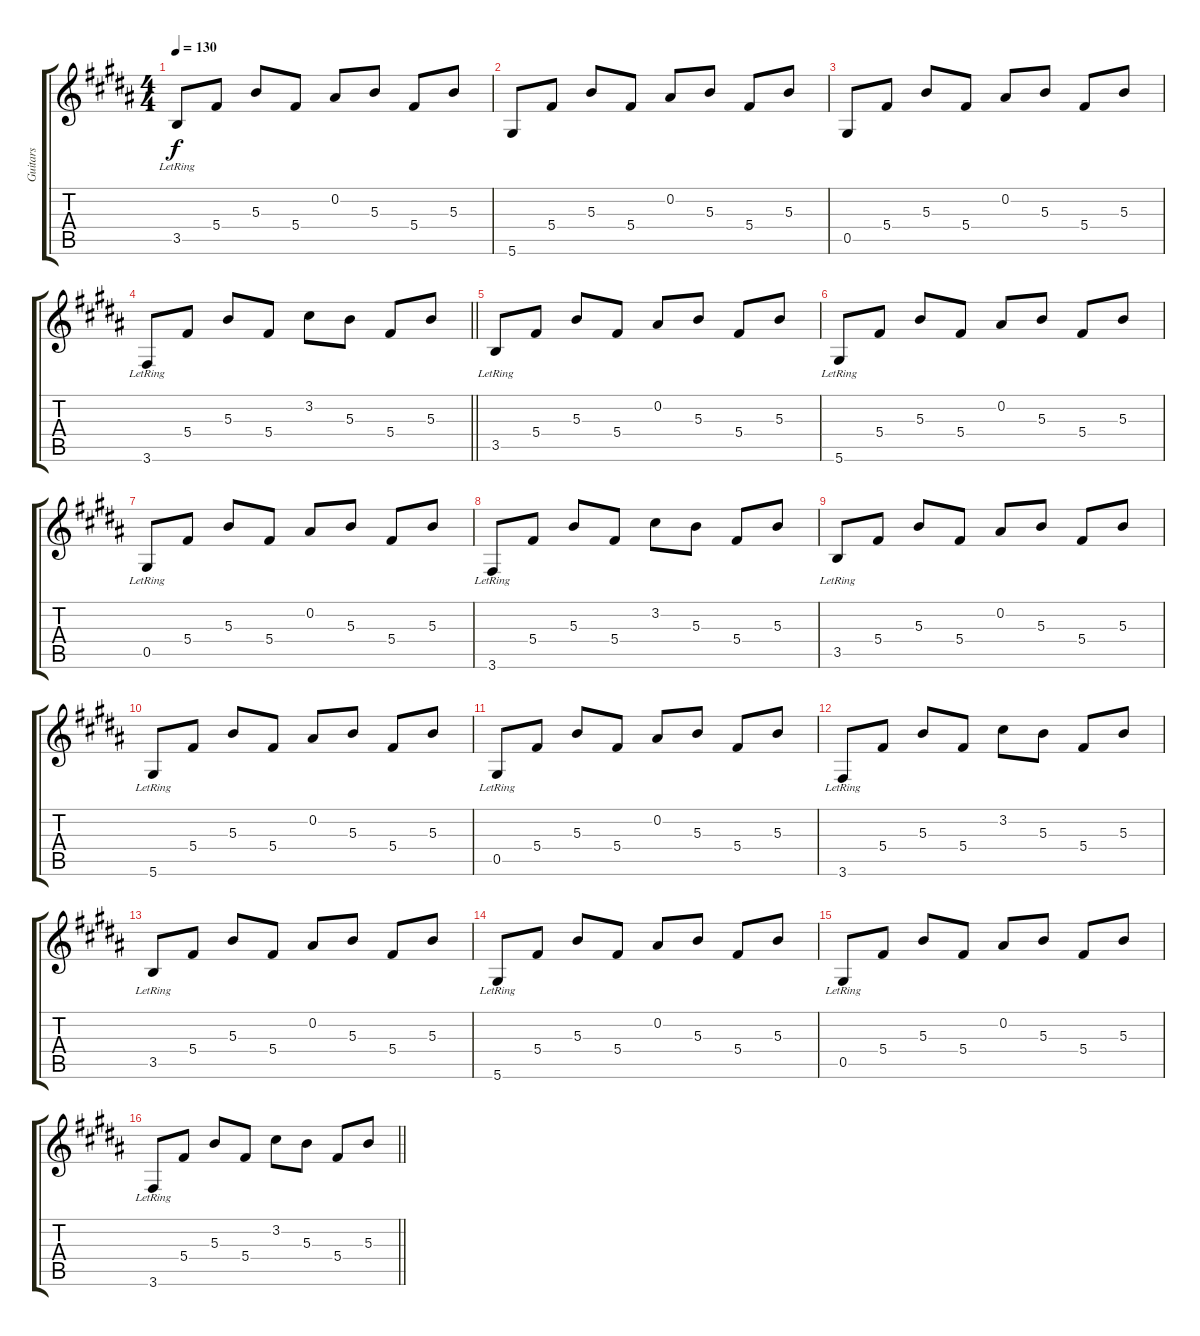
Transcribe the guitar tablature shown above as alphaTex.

\track ("Guitars" "Guitars") {instrument acousticguitarsteel}
\staff {score tabs}
\tuning (Eb4 Bb3 Gb3 Db3 Ab2 Eb2) {hide}
\ts (4 4)
\tempo 130
\clef g2
\ks b
3.5{lr}.8{dy f instrument acousticguitarsteel} 5.4.8 5.3.8 5.4.8 0.2.8 5.3.8 5.4.8 5.3.8 |
5.6.8 5.4.8 5.3.8 5.4.8 0.2.8 5.3.8 5.4.8 5.3.8 |
0.5.8 5.4.8 5.3.8 5.4.8 0.2.8 5.3.8 5.4.8 5.3.8 |
\barLineRight lightlight
3.6{lr}.8 5.4.8 5.3.8 5.4.8 3.2.8 5.3.8 5.4.8 5.3.8 |
3.5{lr}.8 5.4.8 5.3.8 5.4.8 0.2.8 5.3.8 5.4.8 5.3.8 |
5.6{lr}.8 5.4.8 5.3.8 5.4.8 0.2.8 5.3.8 5.4.8 5.3.8 |
0.5{lr}.8 5.4.8 5.3.8 5.4.8 0.2.8 5.3.8 5.4.8 5.3.8 |
3.6{lr}.8 5.4.8 5.3.8 5.4.8 3.2.8 5.3.8 5.4.8 5.3.8 |
3.5{lr}.8 5.4.8 5.3.8 5.4.8 0.2.8 5.3.8 5.4.8 5.3.8 |
5.6{lr}.8 5.4.8 5.3.8 5.4.8 0.2.8 5.3.8 5.4.8 5.3.8 |
0.5{lr}.8 5.4.8 5.3.8 5.4.8 0.2.8 5.3.8 5.4.8 5.3.8 |
3.6{lr}.8 5.4.8 5.3.8 5.4.8 3.2.8 5.3.8 5.4.8 5.3.8 |
3.5{lr}.8 5.4.8 5.3.8 5.4.8 0.2.8 5.3.8 5.4.8 5.3.8 |
5.6{lr}.8 5.4.8 5.3.8 5.4.8 0.2.8 5.3.8 5.4.8 5.3.8 |
0.5{lr}.8 5.4.8 5.3.8 5.4.8 0.2.8 5.3.8 5.4.8 5.3.8 |
\barLineRight lightlight
3.6{lr}.8 5.4.8 5.3.8 5.4.8 3.2.8 5.3.8 5.4.8 5.3.8
